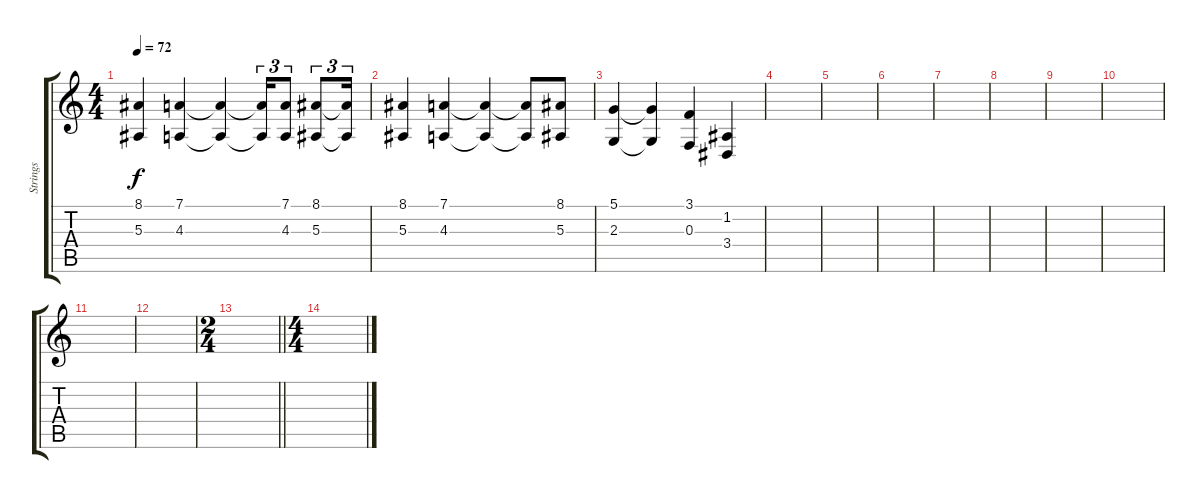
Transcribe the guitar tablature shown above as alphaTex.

\track ("Strings" "Strings") {instrument stringensemble2}
\staff {score tabs}
\tuning (D4 A3 F3 C3 G2 C2) {hide}
\ts (4 4)
\tempo 72
\clef g2
\ks c
(8.1 5.3).4{dy f} (7.1 4.3).4 (7.1{t} 4.3{t}).4 (7.1{t} 4.3{t}).16{tu (3 2)} (7.1 4.3).8{tu (3 2)} (8.1 5.3).8{tu (3 2)} (8.1{t} 5.3{t}).16{tu (3 2)} |
(8.1 5.3).4 (7.1 4.3).4 (7.1{t} 4.3{t}).4 (7.1{t} 4.3{t}).8 (8.1 5.3).8 |
(5.1 2.3).4 (5.1{t} 2.3{t}).4 (3.1 0.3).4 (1.2 3.4).4 |
|
|
|
|
|
|
|
|
|
\ts (2 4)
\barLineRight lightlight
|
\ts (4 4)
